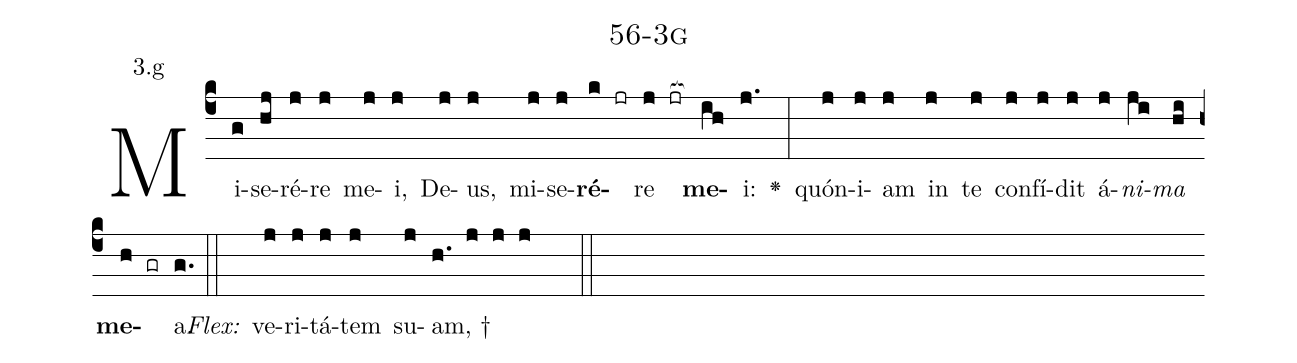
name: 56-3g;
annotation: 3.g;
%%
(c4)Mi(g)se(hj)ré(j)re(j) me(j)i,(j) De(j)us,(j) mi(j)se(j)<b>ré</b>(k jr)re(j jr[ocb:1{]) <b>me</b>(ih[ocb:0}])i:(j.) <v>\greheightstar</v>(:) quón(j)i(j)am(j) in(j) te(j) con(j)fí(j)dit(j) á(j)<i>ni</i>(ji)<i>ma</i>(hi) <b>me</b>(h gr)a.(g.) (::)
<i>Flex:</i>()  ve(j)ri(j)tá(j)tem(j) su(j)am, †(h. j j j  ::)

%E(j) u(j) o(ji) u(hi) a(h) e.(g.) (::)
